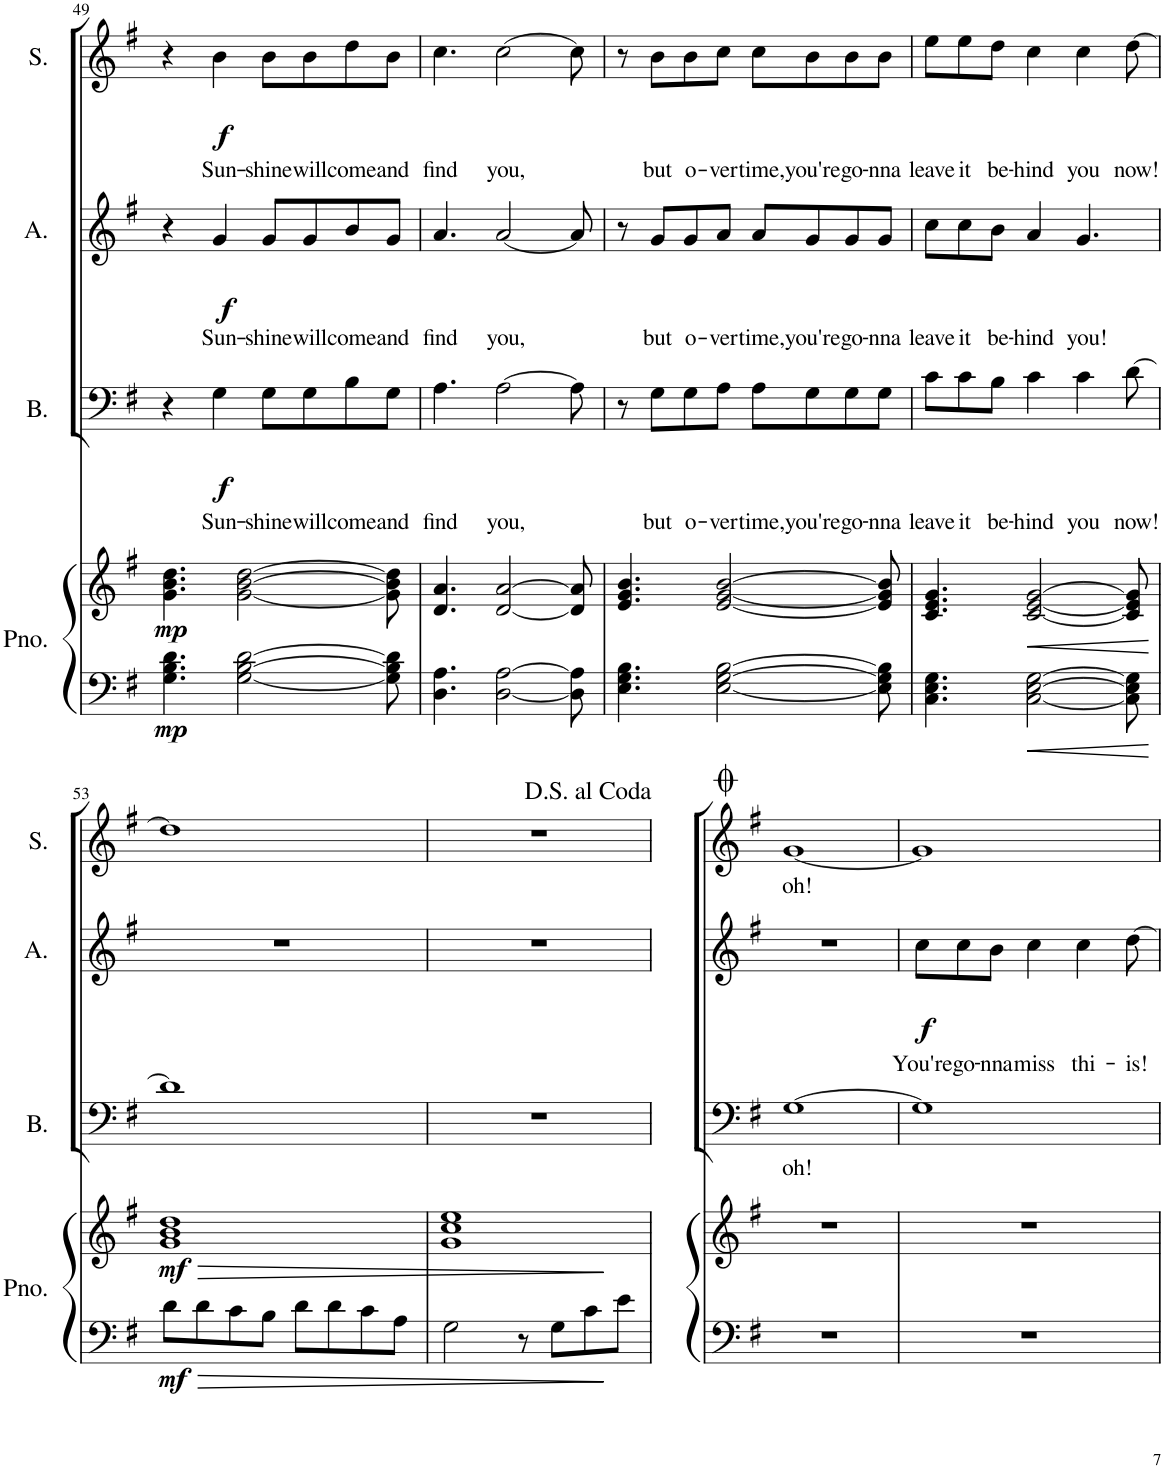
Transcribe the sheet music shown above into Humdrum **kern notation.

**kern	**kern	**dynam	**kern	**text	**dynam	**kern	**text	**dynam	**kern	**text	**dynam
*part4	*part4	*part4	*part3	*part3	*part3	*part2	*part2	*part2	*part1	*part1	*part1
*staff5	*staff4	*staff4/5	*staff3	*staff3	*staff3	*staff2	*staff2	*staff2	*staff1	*staff1	*staff1
*I"Piano	*	*	*I"Baritone	*	*	*I"Alto (Melody)	*	*	*I"Soprano	*	*
*I'Pno.	*	*	*I'B.	*	*	*I'A.	*	*	*I'S.	*	*
!!LO:PB:g=z
*clefF4	*clefG2	*	*clefF4	*	*	*clefG2	*	*	*clefG2	*	*
*k[f#]	*k[f#]	*	*k[f#]	*	*	*k[f#]	*	*	*k[f#]	*	*
*M4/4	*M4/4	*	*M4/4	*	*	*M4/4	*	*	*M4/4	*	*
=49	=49	=49	=49	=49	=49	=49	=49	=49	=49	=49	=49
!	!	!LO:DY:b=2	!	!	!	!	!	!	!	!	!
!	!	!LO:DY:n=1:b	!	!	!	!	!	!	!	!	!
4.G\ 4.B\ 4.d\	4.g\ 4.b\ 4.dd\	mp mp	4r	.	.	4r	.	.	4r	.	.
!	!	!	!	!LO:LY:b	!LO:DY:b	!	!LO:LY:b	!LO:DY:b	!	!LO:LY:b	!LO:DY:b
.	.	.	4G\	Sun-	f	4g/	Sun-	f	4b\	Sun-	f
[2G\ [2B\ [2d\	[2g\ [2b\ [2dd\	.	.	.	.	.	.	.	.	.	.
!	!	!	!	!LO:LY:b	!	!	!LO:LY:b	!	!	!LO:LY:b	!
.	.	.	8G\L	-shine	.	8g/L	-shine	.	8b\L	-shine	.
!	!	!	!	!LO:LY:b	!	!	!LO:LY:b	!	!	!LO:LY:b	!
.	.	.	8G\	will	.	8g/	will	.	8b\	will	.
!	!	!	!	!LO:LY:b	!	!	!LO:LY:b	!	!	!LO:LY:b	!
.	.	.	8B\	come	.	8b/	come	.	8dd\	come	.
!	!	!	!	!LO:LY:b	!	!	!LO:LY:b	!	!	!LO:LY:b	!
8G\] 8B\] 8d\]	8g\] 8b\] 8dd\]	.	8G\J	and	.	8g/J	and	.	8b\J	and	.
=50	=50	=50	=50	=50	=50	=50	=50	=50	=50	=50	=50
!	!	!	!	!LO:LY:b	!	!	!LO:LY:b	!	!	!LO:LY:b	!
4.D\ 4.A\	4.d/ 4.a/	.	4.A\	find	.	4.a/	find	.	4.cc\	find	.
!	!	!	!	!LO:LY:b	!	!	!LO:LY:b	!	!	!LO:LY:b	!
[2D\ [2A\	[2d/ [2a/	.	[2A\	you,	.	[2a/	you,	.	[2cc\	you,	.
8D\] 8A\]	8d/] 8a/]	.	8A\]	.	.	8a/]	.	.	8cc\]	.	.
=51	=51	=51	=51	=51	=51	=51	=51	=51	=51	=51	=51
4.E\ 4.G\ 4.B\	4.e/ 4.g/ 4.b/	.	8r	.	.	8r	.	.	8r	.	.
!	!	!	!	!LO:LY:b	!	!	!LO:LY:b	!	!	!LO:LY:b	!
.	.	.	8G\L	but	.	8g/L	but	.	8b\L	but	.
!	!	!	!	!LO:LY:b	!	!	!LO:LY:b	!	!	!LO:LY:b	!
.	.	.	8G\	o-	.	8g/	o-	.	8b\	o-	.
!	!	!	!	!LO:LY:b	!	!	!LO:LY:b	!	!	!LO:LY:b	!
[2E\ [2G\ [2B\	[2e/ [2g/ [2b/	.	8A\J	-ver	.	8a/J	-ver	.	8cc\J	-ver	.
!	!	!	!	!LO:LY:b	!	!	!LO:LY:b	!	!	!LO:LY:b	!
.	.	.	8A\L	time,	.	8a/L	time,	.	8cc\L	time,	.
!	!	!	!	!LO:LY:b	!	!	!LO:LY:b	!	!	!LO:LY:b	!
.	.	.	8G\	you're	.	8g/	you're	.	8b\	you're	.
!	!	!	!	!LO:LY:b	!	!	!LO:LY:b	!	!	!LO:LY:b	!
.	.	.	8G\	go-	.	8g/	go-	.	8b\	go-	.
!	!	!	!	!LO:LY:b	!	!	!LO:LY:b	!	!	!LO:LY:b	!
8E\] 8G\] 8B\]	8e/] 8g/] 8b/]	.	8G\J	-nna	.	8g/J	-nna	.	8b\J	-nna	.
=52	=52	=52	=52	=52	=52	=52	=52	=52	=52	=52	=52
!	!	!	!	!LO:LY:b	!	!	!LO:LY:b	!	!	!LO:LY:b	!
4.C\ 4.E\ 4.G\	4.c/ 4.e/ 4.g/	.	8c\L	leave	.	8cc\L	leave	.	8ee\L	leave	.
!	!	!	!	!LO:LY:b	!	!	!LO:LY:b	!	!	!LO:LY:b	!
.	.	.	8c\	it	.	8cc\	it	.	8ee\	it	.
!	!	!	!	!LO:LY:b	!	!	!LO:LY:b	!	!	!LO:LY:b	!
.	.	.	8B\J	be-	.	8b\J	be-	.	8dd\J	be-	.
!	!	!LO:HP:b	!	!LO:LY:b	!	!	!LO:LY:b	!	!	!LO:LY:b	!
[2C\ [2E\ [2G\	[2c/ [2e/ [2g/	<	4c\	-hind	.	4a/	-hind	.	4cc\	-hind	.
!	!	!	!	!LO:LY:b	!	!	!LO:LY:b	!	!	!LO:LY:b	!
.	.	.	4c\	you	.	4.g/	you!	.	4cc\	you	.
!	!	!	!	!LO:LY:b	!	!	!	!	!	!LO:LY:b	!
8C\] 8E\] 8G\]	8c/] 8e/] 8g/]	.	[8d\	now!	.	.	.	.	[8dd\	now!	.
.	.	[	.	.	.	.	.	.	.	.	.
!!LO:LB:g=z
=53	=53	=53	=53	=53	=53	=53	=53	=53	=53	=53	=53
!	!	!LO:HP:b	!	!	!	!	!	!	!	!	!
!	!	!LO:DY:n=1:b=2	!	!	!	!	!	!	!	!	!
!	!	!LO:DY:n=2:b	!	!	!	!	!	!	!	!	!
8d\L	1g 1b 1dd	> mf mf	1d]	.	.	1r	.	.	1dd]	.	.
8d\	.	.	.	.	.	.	.	.	.	.	.
8c\	.	.	.	.	.	.	.	.	.	.	.
8B\J	.	.	.	.	.	.	.	.	.	.	.
8d\L	.	.	.	.	.	.	.	.	.	.	.
8d\	.	.	.	.	.	.	.	.	.	.	.
8c\	.	.	.	.	.	.	.	.	.	.	.
8A\J	.	.	.	.	.	.	.	.	.	.	.
=54	=54	=54	=54	=54	=54	=54	=54	=54	=54	=54	=54
2G\	1g 1cc 1ee	.	1r	.	.	1r	.	.	1r	.	.
8r	.	.	.	.	.	.	.	.	.	.	.
8G\L	.	.	.	.	.	.	.	.	.	.	.
8c\	.	.	.	.	.	.	.	.	.	.	.
8e\J	.	.	.	.	.	.	.	.	.	.	.
.	.	]	.	.	.	.	.	.	.	.	.
=55	=55	=55	=55	=55	=55	=55	=55	=55	=55	=55	=55
!	!	!	!	!LO:LY:b	!	!	!	!	!	!LO:LY:b	!
1r	1r	.	[1G	oh!	.	1r	.	.	[1g	oh!	.
=56	=56	=56	=56	=56	=56	=56	=56	=56	=56	=56	=56
!	!	!	!	!	!	!	!LO:LY:b	!LO:DY:b	!	!	!
1r	1r	.	1G]	.	.	8cc\L	You're	f	1g]	.	.
!	!	!	!	!	!	!	!LO:LY:b	!	!	!	!
.	.	.	.	.	.	8cc\	go-	.	.	.	.
!	!	!	!	!	!	!	!LO:LY:b	!	!	!	!
.	.	.	.	.	.	8b\J	-nna	.	.	.	.
!	!	!	!	!	!	!	!LO:LY:b	!	!	!	!
.	.	.	.	.	.	4cc\	miss	.	.	.	.
!	!	!	!	!	!	!	!LO:LY:b	!	!	!	!
.	.	.	.	.	.	4cc\	thi-	.	.	.	.
!	!	!	!	!	!	!	!LO:LY:b	!	!	!	!
.	.	.	.	.	.	[8dd\	-is!	.	.	.	.
=	=	=	=	=	=	=	=	=	=	=	=
*-	*-	*-	*-	*-	*-	*-	*-	*-	*-	*-	*-
